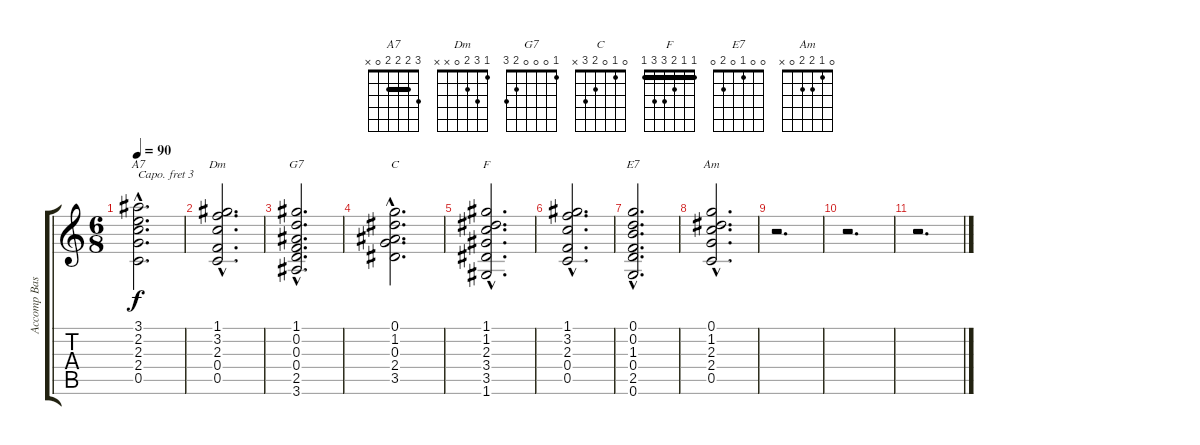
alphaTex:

\track ("Accomp Bass" "Accomp Bas") {instrument electricbassfinger}
\staff {score tabs}
\capo 3
\tuning (E4 B3 G3 D3 A2 E2) {hide}
\chord ("A7" 3 2 2 2 0 x) {barre 2}
\chord ("Dm" 1 3 2 0 x x)
\chord ("G7" 1 0 0 0 2 3)
\chord ("C" 0 1 0 2 3 x)
\chord ("F" 1 1 2 3 3 1) {barre 1}
\chord ("E7" 0 0 1 0 2 0)
\chord ("Am" 0 1 2 2 0 x)
\ts (6 8)
\tempo 90
\clef g2
\ks c
(3.1{hac} 2.2{hac} 2.3{hac} 2.4{hac} 0.5{hac}).2{d ch "A7" dy f} |
(1.1{hac} 3.2{hac} 2.3{hac} 0.4{hac} 0.5{hac}).2{d ch "Dm"} |
(1.1{hac} 0.2{hac} 0.3{hac} 0.4{hac} 2.5{hac} 3.6{hac}).2{d ch "G7"} |
(0.1{hac} 1.2{hac} 0.3{hac} 2.4{hac} 3.5{hac}).2{d ch "C"} |
(1.1{hac} 1.2{hac} 2.3{hac} 3.4{hac} 3.5{hac} 1.6{hac}).2{d ch "F"} |
(1.1{hac} 3.2{hac} 2.3{hac} 0.4{hac} 0.5{hac}).2{d} |
(0.1{hac} 0.2{hac} 1.3{hac} 0.4{hac} 2.5{hac} 0.6{hac}).2{d ch "E7"} |
(0.1{hac} 1.2{hac} 2.3{hac} 2.4{hac} 0.5{hac}).2{d ch "Am"} |
r.2{d} |
r.2{d} |
r.2{d}
